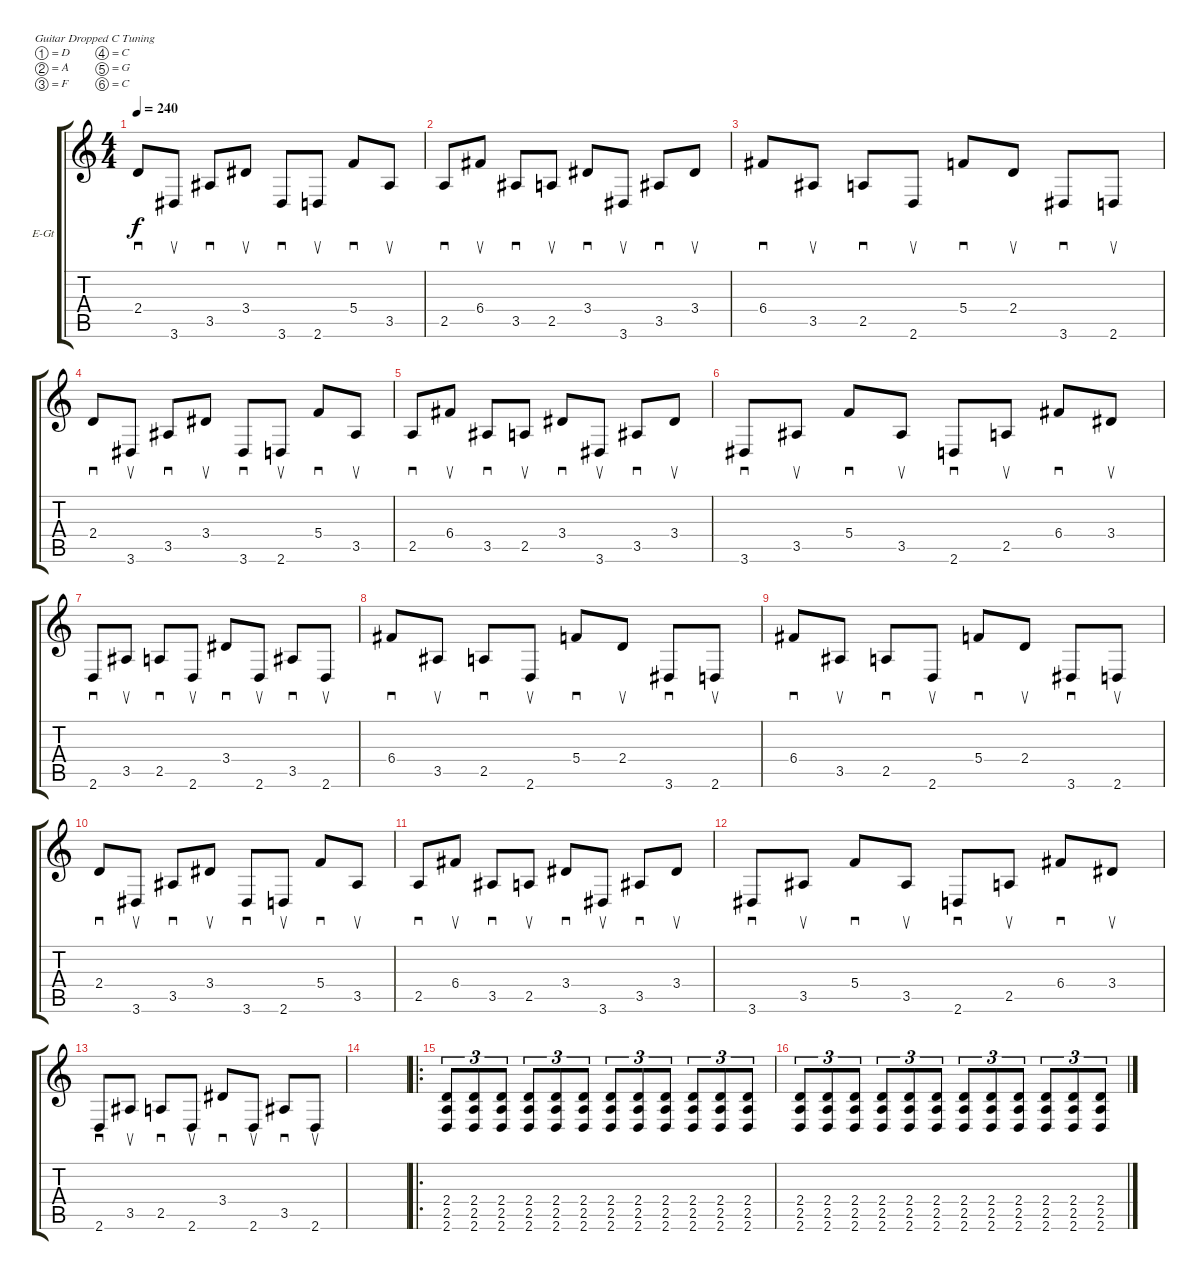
\bracketExtendMode groupsimilarinstruments
\firstSystemTrackNameOrientation horizontal
\otherSystemsTrackNameOrientation horizontal
\track ("Electric Guitar 2" "E-Gt") {instrument distortionguitar}
\staff {score tabs}
\tuning (D4 A3 F3 C3 G2 C2)
\ts (4 4)
\tempo 240
\clef g2
\ks c
2.4.8{sd dy f} 3.6.8{su} 3.5.8{sd} 3.4.8{su} 3.6.8{sd} 2.6.8{su} 5.4.8{sd} 3.5.8{su} |
2.5.8{sd} 6.4.8{su} 3.5.8{sd} 2.5.8{su} 3.4.8{sd} 3.6.8{su} 3.5.8{sd} 3.4.8{su} |
6.4.8{sd} 3.5.8{su} 2.5.8{sd} 2.6.8{su} 5.4.8{sd} 2.4.8{su} 3.6.8{sd} 2.6.8{su} |
2.4.8{sd} 3.6.8{su} 3.5.8{sd} 3.4.8{su} 3.6.8{sd} 2.6.8{su} 5.4.8{sd} 3.5.8{su} |
2.5.8{sd} 6.4.8{su} 3.5.8{sd} 2.5.8{su} 3.4.8{sd} 3.6.8{su} 3.5.8{sd} 3.4.8{su} |
3.6.8{sd} 3.5.8{su} 5.4.8{sd} 3.5.8{su} 2.6.8{sd} 2.5.8{su} 6.4.8{sd} 3.4.8{su} |
2.6.8{sd} 3.5.8{su} 2.5.8{sd} 2.6.8{su} 3.4.8{sd} 2.6.8{su} 3.5.8{sd} 2.6.8{su} |
6.4.8{sd} 3.5.8{su} 2.5.8{sd} 2.6.8{su} 5.4.8{sd} 2.4.8{su} 3.6.8{sd} 2.6.8{su} |
6.4.8{sd} 3.5.8{su} 2.5.8{sd} 2.6.8{su} 5.4.8{sd} 2.4.8{su} 3.6.8{sd} 2.6.8{su} |
2.4.8{sd} 3.6.8{su} 3.5.8{sd} 3.4.8{su} 3.6.8{sd} 2.6.8{su} 5.4.8{sd} 3.5.8{su} |
2.5.8{sd} 6.4.8{su} 3.5.8{sd} 2.5.8{su} 3.4.8{sd} 3.6.8{su} 3.5.8{sd} 3.4.8{su} |
3.6.8{sd} 3.5.8{su} 5.4.8{sd} 3.5.8{su} 2.6.8{sd} 2.5.8{su} 6.4.8{sd} 3.4.8{su} |
2.6.8{sd} 3.5.8{su} 2.5.8{sd} 2.6.8{su} 3.4.8{sd} 2.6.8{su} 3.5.8{sd} 2.6.8{su} |
|
\ro
(2.4 2.5 2.6).8{tu (3 2)} (2.4 2.5 2.6).8{tu (3 2)} (2.4 2.5 2.6).8{tu (3 2)} (2.4 2.5 2.6).8{tu (3 2)} (2.4 2.5 2.6).8{tu (3 2)} (2.4 2.5 2.6).8{tu (3 2)} (2.4 2.5 2.6).8{tu (3 2)} (2.4 2.5 2.6).8{tu (3 2)} (2.4 2.5 2.6).8{tu (3 2)} (2.4 2.5 2.6).8{tu (3 2)} (2.4 2.5 2.6).8{tu (3 2)} (2.4 2.5 2.6).8{tu (3 2)} |
(2.4 2.5 2.6).8{tu (3 2)} (2.4 2.5 2.6).8{tu (3 2)} (2.4 2.5 2.6).8{tu (3 2)} (2.4 2.5 2.6).8{tu (3 2)} (2.4 2.5 2.6).8{tu (3 2)} (2.4 2.5 2.6).8{tu (3 2)} (2.4 2.5 2.6).8{tu (3 2)} (2.4 2.5 2.6).8{tu (3 2)} (2.4 2.5 2.6).8{tu (3 2)} (2.4 2.5 2.6).8{tu (3 2)} (2.4 2.5 2.6).8{tu (3 2)} (2.4 2.5 2.6).8{tu (3 2)}
